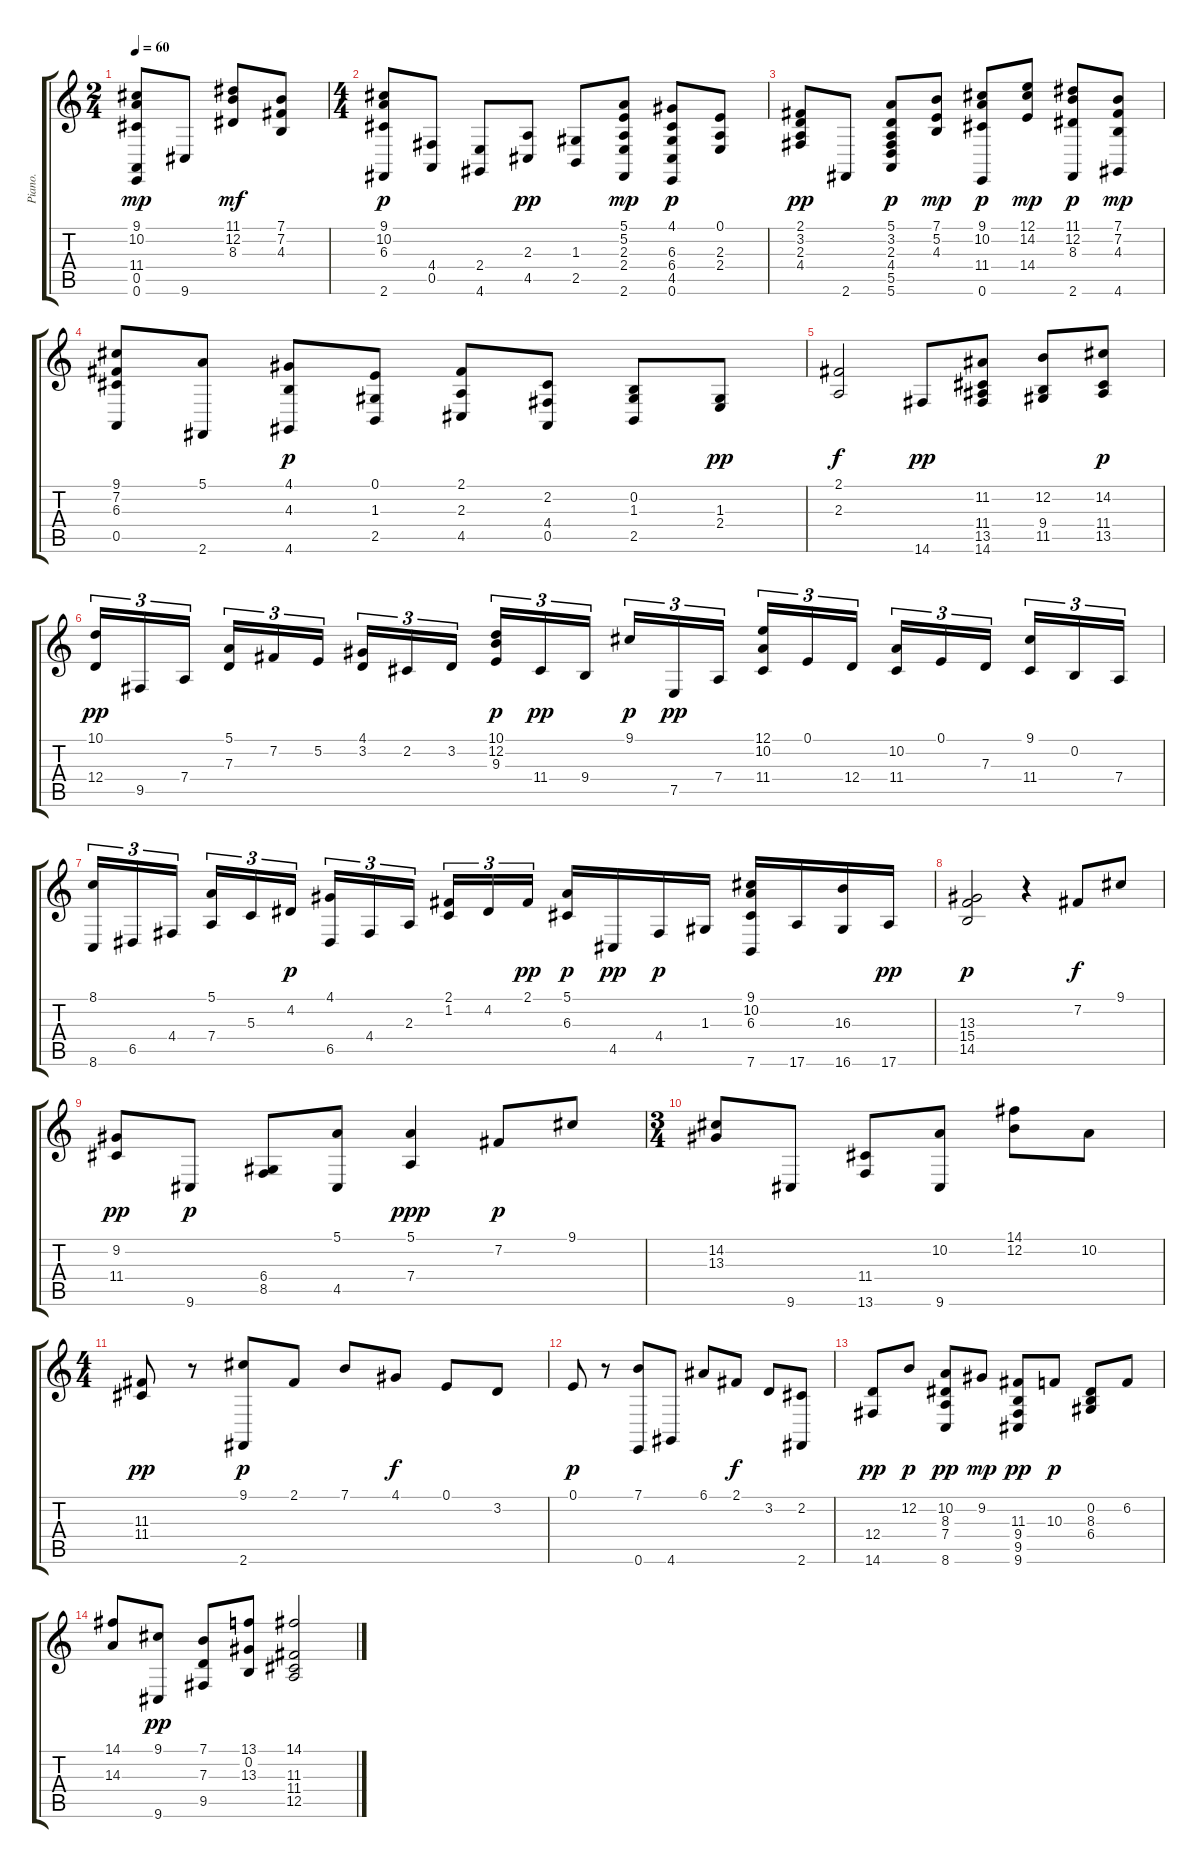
\track ("Piano." "Piano.") {instrument acousticgrandpiano}
\staff {score tabs}
\tuning (E4 B3 G3 D3 A2 E2) {hide}
\ts (2 4)
\tempo 60
\clef g2
\ks c
(9.1 10.2 11.4 0.5 0.6).8{dy mp} 9.6.8 (11.1 12.2 8.3).8{dy mf} (7.1 7.2 4.3).8 |
\ts (4 4)
(9.1 10.2 6.3 2.6).8{dy p} (4.4 0.5).8 (2.4 4.6).8 (2.3 4.5).8{dy pp} (1.3 2.5).8 (5.1 5.2 2.3 2.4 2.6).8{dy mp} (4.1 6.3 6.4 4.5 0.6).8{dy p} (0.1 2.3 2.4).8 |
(2.1 3.2 2.3 4.4).8{dy pp} 2.6.8 (5.1 3.2 2.3 4.4 5.5 5.6).8{dy p} (7.1 5.2 4.3).8{dy mp} (9.1 10.2 11.4 0.6).8{dy p} (12.1 14.2 14.4).8{dy mp} (11.1 12.2 8.3 2.6).8{dy p} (7.1 7.2 4.3 4.6).8{dy mp} |
(9.1 7.2 6.3 0.5).8 (5.1 2.6).8 (4.1 4.3 4.6).8{dy p} (0.1 1.3 2.5).8 (2.1 2.3 4.5).8 (2.2 4.4 0.5).8 (0.2 1.3 2.5).8 (1.3 2.4).8{dy pp} |
(2.1 2.3).2{dy f} 14.6.8{dy pp} (11.2 11.4 13.5 14.6).8 (12.2 9.4 11.5).8 (14.2 11.4 13.5).8{dy p} |
(10.1 12.4).16{tu (3 2) dy pp} 9.5.16{tu (3 2)} 7.4.16{tu (3 2) beam splitsecondary} (5.1 7.3).16{tu (3 2)} 7.2.16{tu (3 2)} 5.2.16{tu (3 2)} (4.1 3.2).16{tu (3 2)} 2.2.16{tu (3 2)} 3.2.16{tu (3 2) beam splitsecondary} (10.1 12.2 9.3).16{tu (3 2) dy p} 11.4.16{tu (3 2) dy pp} 9.4.16{tu (3 2)} 9.1.16{tu (3 2) dy p} 7.5.16{tu (3 2) dy pp} 7.4.16{tu (3 2) beam splitsecondary} (12.1 10.2 11.4).16{tu (3 2)} 0.1.16{tu (3 2)} 12.4.16{tu (3 2)} (10.2 11.4).16{tu (3 2)} 0.1.16{tu (3 2)} 7.3.16{tu (3 2) beam splitsecondary} (9.1 11.4).16{tu (3 2)} 0.2.16{tu (3 2)} 7.4.16{tu (3 2)} |
(8.1 8.6).16{tu (3 2)} 6.5.16{tu (3 2)} 4.4.16{tu (3 2) beam splitsecondary} (5.1 7.4).16{tu (3 2)} 5.3.16{tu (3 2)} 4.2.16{tu (3 2) dy p} (4.1 6.5).16{tu (3 2)} 4.4.16{tu (3 2)} 2.3.16{tu (3 2) beam splitsecondary} (2.1 1.2).16{tu (3 2)} 4.2.16{tu (3 2)} 2.1.16{tu (3 2) dy pp} (5.1 6.3).16{dy p} 4.5.16{dy pp} 4.4.16{dy p} 1.3.16 (9.1 10.2 6.3 7.6).16 17.6.16 (16.3 16.6).16 17.6.16{dy pp} |
(13.3 15.4 14.5).2{dy p} r.4 7.2.8{dy f} 9.1.8 |
(9.2 11.4).8{dy pp} 9.6.8{dy p} (6.4 8.5).8 (5.1 4.5).8 (5.1 7.4).4{dy ppp} 7.2.8{dy p} 9.1.8 |
\ts (3 4)
(14.2 13.3).8 9.6.8 (11.4 13.6).8 (10.2 9.6).8 (14.1 12.2).8 10.2.8 |
\ts (4 4)
(11.3 11.4).8{dy pp} r.8 (9.1 2.6).8{dy p} 2.1.8 7.1.8 4.1.8{dy f} 0.1.8 3.2.8 |
0.1.8{dy p} r.8 (7.1 0.6).8 4.6.8 6.1.8 2.1.8{dy f} 3.2.8 (2.2 2.6).8 |
(12.4 14.6).8{dy pp} 12.2.8{dy p} (10.2 8.3 7.4 8.6).8{dy pp} 9.2.8{dy mp} (11.3 9.4 9.5 9.6).8{dy pp} 10.3.8{dy p} (0.2 8.3 6.4).8 6.2.8 |
(14.1 14.3).8 (9.1 9.6).8{dy pp} (7.1 7.3 9.5).8 (13.1 0.2 13.3).8 (14.1 11.3 11.4 12.5).2
